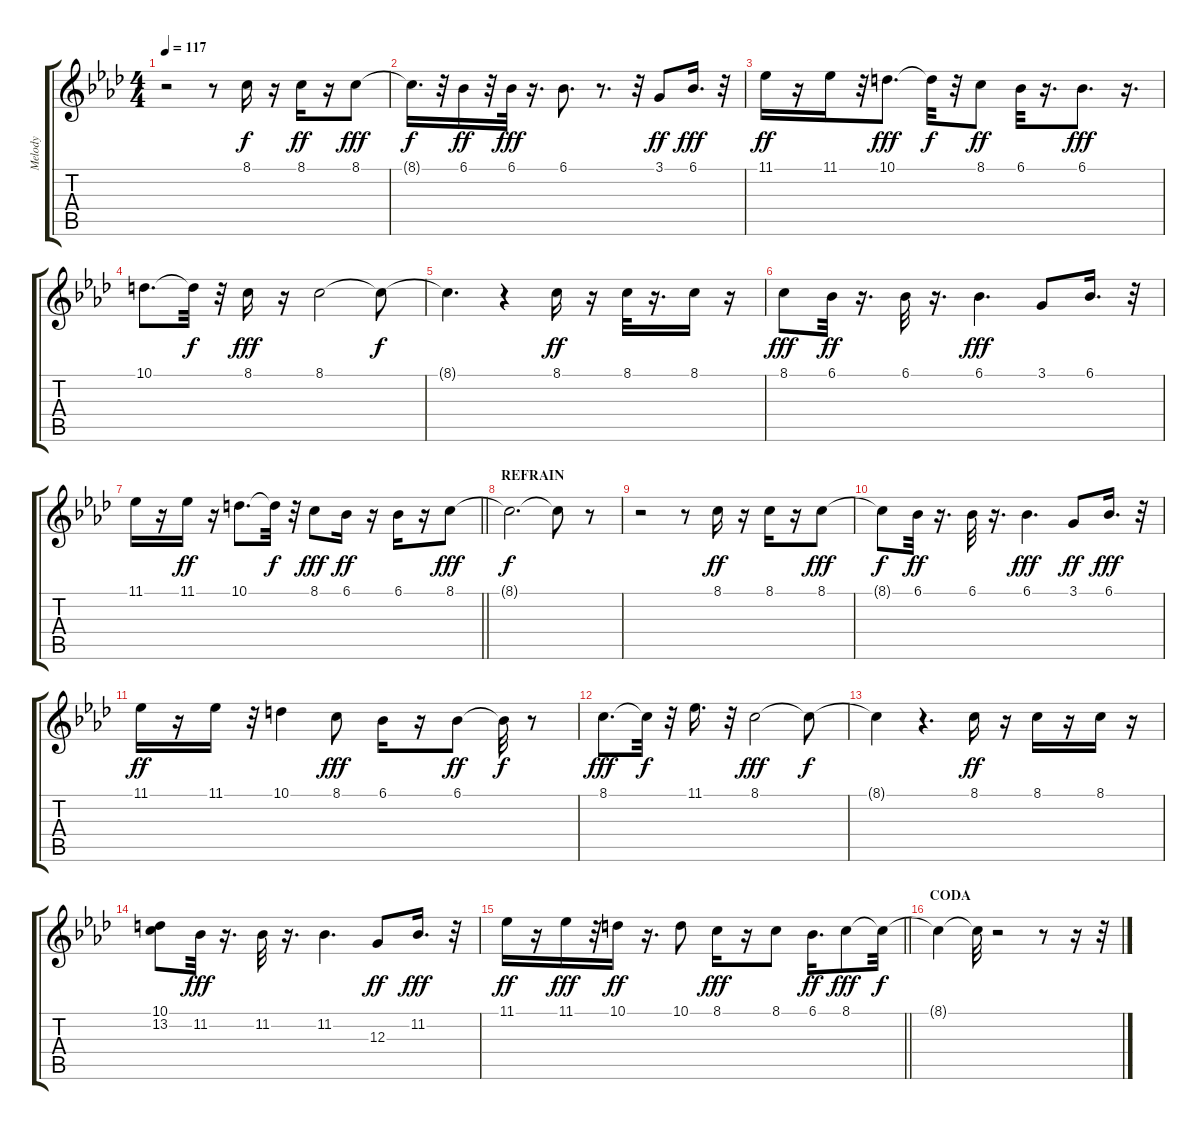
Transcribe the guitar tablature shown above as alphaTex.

\track ("Melody" "Melody") {instrument altosax}
\staff {score tabs}
\tuning (E4 B3 G3 D3 A2 E2) {hide}
\ts (4 4)
\tempo 117
\clef g2
\ks ab
r.2{dy f} r.8 8.1.16 r.16 8.1.16{dy ff} r.16 8.1.8{dy fff} |
8.1{t}.16{d dy f} r.32 6.1.16{dy ff} r.32 6.1.32{dy fff} r.16{d} 6.1.8{d} r.8{d} r.32 3.1.8{dy ff} 6.1.16{d dy fff} r.32 |
11.1.16{dy ff} r.16 11.1.16 r.32 10.1.8{d dy fff} 10.1{t}.32{dy f} r.32 8.1.8{dy ff} 6.1.32 r.16{d} 6.1.8{d dy fff} r.16{d} |
10.1.8{d} 10.1{t}.32{dy f} r.32 8.1.16{dy fff} r.16 8.1.2 8.1{t}.8{dy f} |
8.1{t}.4{d} r.4 8.1.16{dy ff} r.16 8.1.32 r.16{d} 8.1.16 r.16 |
8.1.8{dy fff} 6.1.32{dy ff} r.16{d} 6.1.32 r.16{d} 6.1.4{d dy fff} 3.1.8 6.1.16{d} r.32 |
\barLineRight lightlight
11.1.16 r.16 11.1.16{dy ff} r.16 10.1.8{d} 10.1{t}.32{dy f} r.32 8.1.8{dy fff} 6.1.16{dy ff} r.16 6.1.16 r.16 8.1.8{dy fff} |
\section ("" "REFRAIN")
8.1{t}.2{d dy f} 8.1{t}.8 r.8 |
r.2 r.8 8.1.16{dy ff} r.16 8.1.16 r.16 8.1.8{dy fff} |
8.1{t}.8{dy f} 6.1.32{dy ff} r.16{d} 6.1.32 r.16{d} 6.1.4{d dy fff} 3.1.8{dy ff} 6.1.16{d dy fff} r.32 |
11.1.16{dy ff} r.16 11.1.16 r.32 10.1.4 8.1.8{dy fff} 6.1.16 r.16 6.1.8{dy ff} 6.1{t}.32{dy f} r.8 |
8.1.8{d dy fff} 8.1{t}.32{dy f} r.32 11.1.16{d} r.32 8.1.2{dy fff} 8.1{t}.8{dy f} |
8.1{t}.4 r.4{d} 8.1.16{dy ff} r.16 8.1.16 r.16 8.1.16 r.16 |
(10.1 13.2).8 11.2.32{dy fff} r.16{d} 11.2.32 r.16{d} 11.2.4{d} 12.3.8{dy ff} 11.2.16{d dy fff} r.32 |
\barLineRight lightlight
11.1.16{dy ff} r.16 11.1.16{dy fff} r.32 10.1.16{dy ff} r.16{d} 10.1.8 8.1.16{dy fff} r.16 8.1.8 6.1.16{d dy ff} 8.1.8{dy fff} 8.1{t}.32{dy f} |
\section ("" "CODA")
8.1{t}.4 8.1{t}.32 r.2 r.8 r.16 r.32
